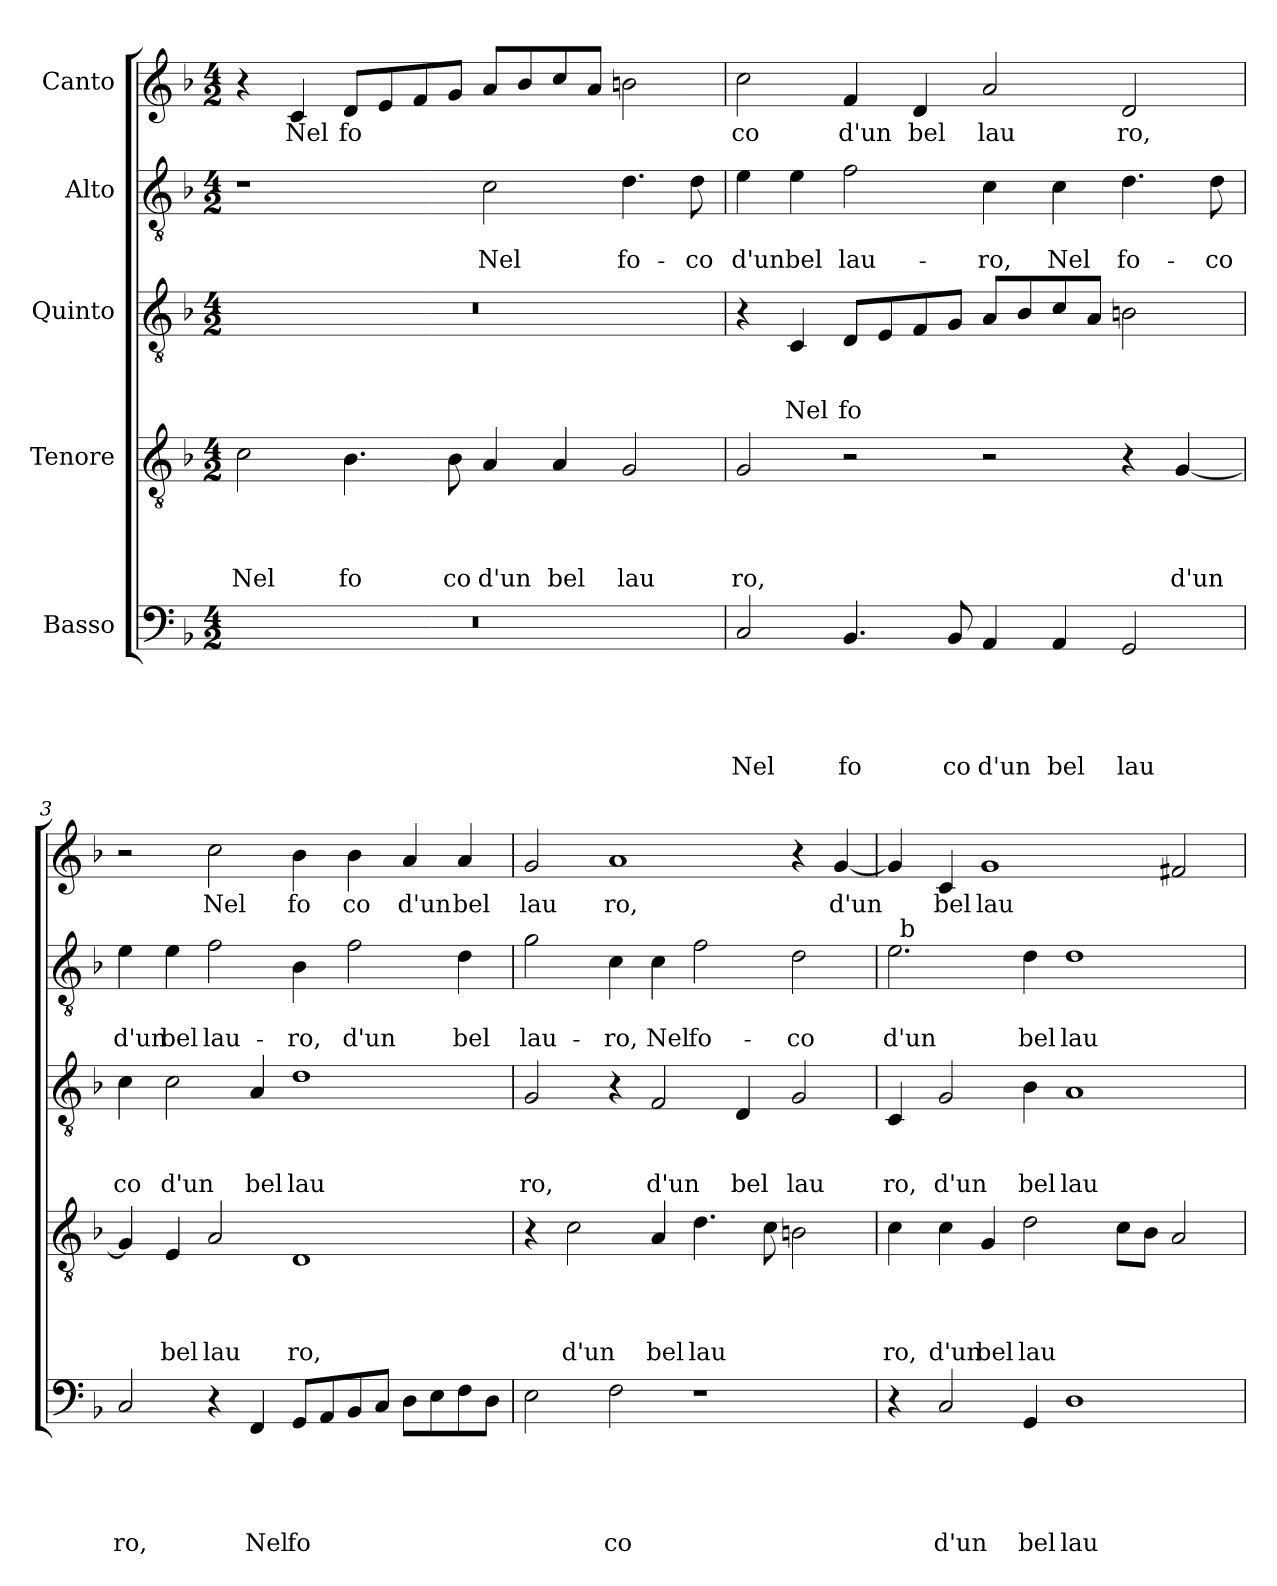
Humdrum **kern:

**kern	**text	**text	**text	**text	**text	**kern	**text	**text	**text	**text	**kern	**text	**text	**text	**kern	**text	**text	**kern	**text
*part5	*part5	*part5	*part5	*part5	*part5	*part4	*part4	*part4	*part4	*part4	*part3	*part3	*part3	*part3	*part2	*part2	*part2	*part1	*part1
*staff5	*staff5	*staff5	*staff5	*staff5	*staff5	*staff4	*staff4	*staff4	*staff4	*staff4	*staff3	*staff3	*staff3	*staff3	*staff2	*staff2	*staff2	*staff1	*staff1
*I"Basso	*	*	*	*	*	*I"Tenore	*	*	*	*	*I"Quinto	*	*	*	*I"Alto	*	*	*I"Canto	*
*clefF4	*	*	*	*	*	*clefGv2	*	*	*	*	*clefGv2	*	*	*	*clefGv2	*	*	*clefG2	*
*k[b-]	*	*	*	*	*	*k[b-]	*	*	*	*	*k[b-]	*	*	*	*k[b-]	*	*	*k[b-]	*
*F:	*	*	*	*	*	*F:	*	*	*	*	*F:	*	*	*	*F:	*	*	*F:	*
*M4/2	*	*	*	*	*	*M4/2	*	*	*	*	*M4/2	*	*	*	*M4/2	*	*	*M4/2	*
=1	=1	=1	=1	=1	=1	=1	=1	=1	=1	=1	=1	=1	=1	=1	=1	=1	=1	=1	=1
!	!	!	!	!	!	!	!	!	!	!LO:LY:b	!	!	!	!	!	!	!	!	!
0r	.	.	.	.	.	2c\	.	.	.	Nel	0r	.	.	.	1r	.	.	4r	.
!	!	!	!	!	!	!	!	!	!	!	!	!	!	!	!	!	!	!	!LO:LY:b
.	.	.	.	.	.	.	.	.	.	.	.	.	.	.	.	.	.	4c/	Nel
!	!	!	!	!	!	!	!	!	!	!LO:LY:b	!	!	!	!	!	!	!	!	!LO:LY:b
.	.	.	.	.	.	4.B-\	.	.	.	fo	.	.	.	.	.	.	.	8d/L	fo
.	.	.	.	.	.	.	.	.	.	.	.	.	.	.	.	.	.	8e/	.
.	.	.	.	.	.	.	.	.	.	.	.	.	.	.	.	.	.	8f/	.
!	!	!	!	!	!	!	!	!	!	!LO:LY:b	!	!	!	!	!	!	!	!	!
.	.	.	.	.	.	8B-\	.	.	.	co	.	.	.	.	.	.	.	8g/J	.
!	!	!	!	!	!	!	!	!	!	!LO:LY:b	!	!	!	!	!	!	!LO:LY:b	!	!
.	.	.	.	.	.	4A/	.	.	.	d'un	.	.	.	.	2c\	.	Nel	8a/L	.
.	.	.	.	.	.	.	.	.	.	.	.	.	.	.	.	.	.	8b-/	.
!	!	!	!	!	!	!	!	!	!	!LO:LY:b	!	!	!	!	!	!	!	!	!
.	.	.	.	.	.	4A/	.	.	.	bel	.	.	.	.	.	.	.	8cc/	.
.	.	.	.	.	.	.	.	.	.	.	.	.	.	.	.	.	.	8a/J	.
!	!	!	!	!	!	!	!	!	!	!LO:LY:b	!	!	!	!	!	!	!LO:LY:b	!	!
.	.	.	.	.	.	2G/	.	.	.	lau	.	.	.	.	4.d\	.	fo-	2bn\	.
!	!	!	!	!	!	!	!	!	!	!	!	!	!	!	!	!	!LO:LY:b	!	!
.	.	.	.	.	.	.	.	.	.	.	.	.	.	.	8d\	.	-co	.	.
=2	=2	=2	=2	=2	=2	=2	=2	=2	=2	=2	=2	=2	=2	=2	=2	=2	=2	=2	=2
!	!	!	!	!	!LO:LY:b	!	!	!	!	!LO:LY:b	!	!	!	!	!	!	!LO:LY:b	!	!LO:LY:b
2C/	.	.	.	.	Nel	2G/	.	.	.	ro,	4r	.	.	.	4e\	.	d'un	2cc\	co
!	!	!	!	!	!	!	!	!	!	!	!	!	!	!LO:LY:b	!	!	!LO:LY:b	!	!
.	.	.	.	.	.	.	.	.	.	.	4C/	.	.	Nel	4e\	.	bel	.	.
!	!	!	!	!	!LO:LY:b	!	!	!	!	!	!	!	!	!LO:LY:b	!	!	!LO:LY:b	!	!LO:LY:b
4.BB-/	.	.	.	.	fo	2r	.	.	.	.	8D/L	.	.	fo	2f\	.	lau-	4f/	d'un
.	.	.	.	.	.	.	.	.	.	.	8E/	.	.	.	.	.	.	.	.
!	!	!	!	!	!	!	!	!	!	!	!	!	!	!	!	!	!	!	!LO:LY:b
.	.	.	.	.	.	.	.	.	.	.	8F/	.	.	.	.	.	.	4d/	bel
!	!	!	!	!	!LO:LY:b	!	!	!	!	!	!	!	!	!	!	!	!	!	!
8BB-/	.	.	.	.	co	.	.	.	.	.	8G/J	.	.	.	.	.	.	.	.
!	!	!	!	!	!LO:LY:b	!	!	!	!	!	!	!	!	!	!	!	!LO:LY:b	!	!LO:LY:b
4AA/	.	.	.	.	d'un	2r	.	.	.	.	8A/L	.	.	.	4c\	.	-ro,	2a/	lau
.	.	.	.	.	.	.	.	.	.	.	8B-/	.	.	.	.	.	.	.	.
!	!	!	!	!	!LO:LY:b	!	!	!	!	!	!	!	!	!	!	!	!LO:LY:b	!	!
4AA/	.	.	.	.	bel	.	.	.	.	.	8c/	.	.	.	4c\	.	Nel	.	.
.	.	.	.	.	.	.	.	.	.	.	8A/J	.	.	.	.	.	.	.	.
!	!	!	!	!	!LO:LY:b	!	!	!	!	!	!	!	!	!	!	!	!LO:LY:b	!	!LO:LY:b
2GG/	.	.	.	.	lau	4r	.	.	.	.	2Bn\	.	.	.	4.d\	.	fo-	2d/	ro,
!	!	!	!	!	!	!	!	!	!	!LO:LY:b	!	!	!	!	!	!	!	!	!
.	.	.	.	.	.	[<4G/	.	.	.	d'un	.	.	.	.	.	.	.	.	.
!	!	!	!	!	!	!	!	!	!	!	!	!	!	!	!	!	!LO:LY:b	!	!
.	.	.	.	.	.	.	.	.	.	.	.	.	.	.	8d\	.	-co	.	.
=3	=3	=3	=3	=3	=3	=3	=3	=3	=3	=3	=3	=3	=3	=3	=3	=3	=3	=3	=3
!	!	!	!	!	!LO:LY:b	!	!	!	!	!	!	!	!	!LO:LY:b	!	!	!LO:LY:b	!	!
2C/	.	.	.	.	ro,	4G/]	.	.	.	.	4c\	.	.	co	4e\	.	d'un	2r	.
!	!	!	!	!	!	!	!	!	!	!LO:LY:b	!	!	!	!LO:LY:b	!	!	!LO:LY:b	!	!
.	.	.	.	.	.	4E/	.	.	.	bel	2c\	.	.	d'un	4e\	.	bel	.	.
!	!	!	!	!	!	!	!	!	!	!LO:LY:b	!	!	!	!	!	!	!LO:LY:b	!	!LO:LY:b
4r	.	.	.	.	.	2A/	.	.	.	lau	.	.	.	.	2f\	.	lau-	2cc\	Nel
!	!	!	!	!	!LO:LY:b	!	!	!	!	!	!	!	!	!LO:LY:b	!	!	!	!	!
4FF/	.	.	.	.	Nel	.	.	.	.	.	4A/	.	.	bel	.	.	.	.	.
!	!	!	!	!	!LO:LY:b	!	!	!	!	!LO:LY:b	!	!	!	!LO:LY:b	!	!	!LO:LY:b	!	!LO:LY:b
8GG/L	.	.	.	.	fo	1D	.	.	.	ro,	1d	.	.	lau	4B-\	.	-ro,	4b-\	fo
8AA/	.	.	.	.	.	.	.	.	.	.	.	.	.	.	.	.	.	.	.
!	!	!	!	!	!	!	!	!	!	!	!	!	!	!	!	!	!LO:LY:b	!	!LO:LY:b
8BB-/	.	.	.	.	.	.	.	.	.	.	.	.	.	.	2f\	.	d'un	4b-\	co
8C/J	.	.	.	.	.	.	.	.	.	.	.	.	.	.	.	.	.	.	.
!	!	!	!	!	!	!	!	!	!	!	!	!	!	!	!	!	!	!	!LO:LY:b
8D\L	.	.	.	.	.	.	.	.	.	.	.	.	.	.	.	.	.	4a/	d'un
8E\	.	.	.	.	.	.	.	.	.	.	.	.	.	.	.	.	.	.	.
!	!	!	!	!	!	!	!	!	!	!	!	!	!	!	!	!	!LO:LY:b	!	!LO:LY:b
8F\	.	.	.	.	.	.	.	.	.	.	.	.	.	.	4d\	.	bel	4a/	bel
8D\J	.	.	.	.	.	.	.	.	.	.	.	.	.	.	.	.	.	.	.
!!LO:LB:g=z
=4	=4	=4	=4	=4	=4	=4	=4	=4	=4	=4	=4	=4	=4	=4	=4	=4	=4	=4	=4
!	!	!	!	!	!	!	!	!	!	!	!	!	!	!LO:LY:b	!	!	!LO:LY:b	!	!LO:LY:b
2E\	.	.	.	.	.	4r	.	.	.	.	2G/	.	.	ro,	2g\	.	lau-	2g/	lau
!	!	!	!	!	!	!	!	!	!	!LO:LY:b	!	!	!	!	!	!	!	!	!
.	.	.	.	.	.	2c\	.	.	.	d'un	.	.	.	.	.	.	.	.	.
!	!	!	!	!	!LO:LY:b	!	!	!	!	!	!	!	!	!	!	!	!LO:LY:b	!	!LO:LY:b
2F\	.	.	.	.	co	.	.	.	.	.	4r	.	.	.	4c\	.	-ro,	1a	ro,
!	!	!	!	!	!	!	!	!	!	!LO:LY:b	!	!	!	!LO:LY:b	!	!	!LO:LY:b	!	!
.	.	.	.	.	.	4A/	.	.	.	bel	2F/	.	.	d'un	4c\	.	Nel	.	.
!	!	!	!	!	!	!	!	!	!	!LO:LY:b	!	!	!	!	!	!	!LO:LY:b	!	!
1r	.	.	.	.	.	4.d\	.	.	.	lau	.	.	.	.	2f\	.	fo-	.	.
!	!	!	!	!	!	!	!	!	!	!	!	!	!	!LO:LY:b	!	!	!	!	!
.	.	.	.	.	.	.	.	.	.	.	4D/	.	.	bel	.	.	.	.	.
.	.	.	.	.	.	8c\	.	.	.	.	.	.	.	.	.	.	.	.	.
!	!	!	!	!	!	!	!	!	!	!	!	!	!	!LO:LY:b	!	!	!LO:LY:b	!	!
.	.	.	.	.	.	2Bn\	.	.	.	.	2G/	.	.	lau	2d\	.	-co	4r	.
!	!	!	!	!	!	!	!	!	!	!	!	!	!	!	!	!	!	!	!LO:LY:b
.	.	.	.	.	.	.	.	.	.	.	.	.	.	.	.	.	.	[<4g</	d'un
=5	=5	=5	=5	=5	=5	=5	=5	=5	=5	=5	=5	=5	=5	=5	=5	=5	=5	=5	=5
!	!	!	!	!	!	!	!	!	!	!LO:LY:b	!	!	!	!LO:LY:b	!	!	!LO:LY:b	!	!
*	*	*	*	*	*	*	*	*	*	*	*	*	*	*	*^	*	*	*	*
4r	.	.	.	.	.	4c\	.	.	.	ro,	4C/	.	.	ro,	2.e\	32ryy	.	d'un	4g/]	.
!	!	!	!	!	!	!	!	!	!	!	!	!	!	!	!	!LO:TX:a:t=b	!	!	!	!
.	.	.	.	.	.	.	.	.	.	.	.	.	.	.	.	1ryy	.	.	.	.
!	!	!	!	!	!LO:LY:b	!	!	!	!	!LO:LY:b	!	!	!	!LO:LY:b	!	!	!	!	!	!LO:LY:b
2C/	.	.	.	.	d'un	4c\	.	.	.	d'un	2G/	.	.	d'un	.	.	.	.	4c/	bel
!	!	!	!	!	!	!	!	!	!	!LO:LY:b	!	!	!	!	!	!	!	!	!	!LO:LY:b
.	.	.	.	.	.	4G/	.	.	.	bel	.	.	.	.	.	.	.	.	1g	lau
!	!	!	!	!	!LO:LY:b	!	!	!	!	!LO:LY:b	!	!	!	!LO:LY:b	!	!	!	!LO:LY:b	!	!
4GG/	.	.	.	.	bel	2d\	.	.	.	lau	4B-\	.	.	bel	4d\	.	.	bel	.	.
!	!	!	!	!	!LO:LY:b	!	!	!	!	!	!	!	!	!LO:LY:b	!	!	!	!LO:LY:b	!	!
1D	.	.	.	.	lau	.	.	.	.	.	1A	.	.	lau	1d	.	.	lau-	.	.
.	.	.	.	.	.	.	.	.	.	.	.	.	.	.	.	2ryy	.	.	.	.
.	.	.	.	.	.	8c\L	.	.	.	.	.	.	.	.	.	.	.	.	.	.
.	.	.	.	.	.	8B-\J	.	.	.	.	.	.	.	.	.	.	.	.	.	.
.	.	.	.	.	.	2A/	.	.	.	.	.	.	.	.	.	.	.	.	2f#X/	.
.	.	.	.	.	.	.	.	.	.	.	.	.	.	.	.	4...ryy	.	.	.	.
*	*	*	*	*	*	*	*	*	*	*	*	*	*	*	*v	*v	*	*	*	*
=	=	=	=	=	=	=	=	=	=	=	=	=	=	=	=	=	=	=	=
*-	*-	*-	*-	*-	*-	*-	*-	*-	*-	*-	*-	*-	*-	*-	*-	*-	*-	*-	*-
